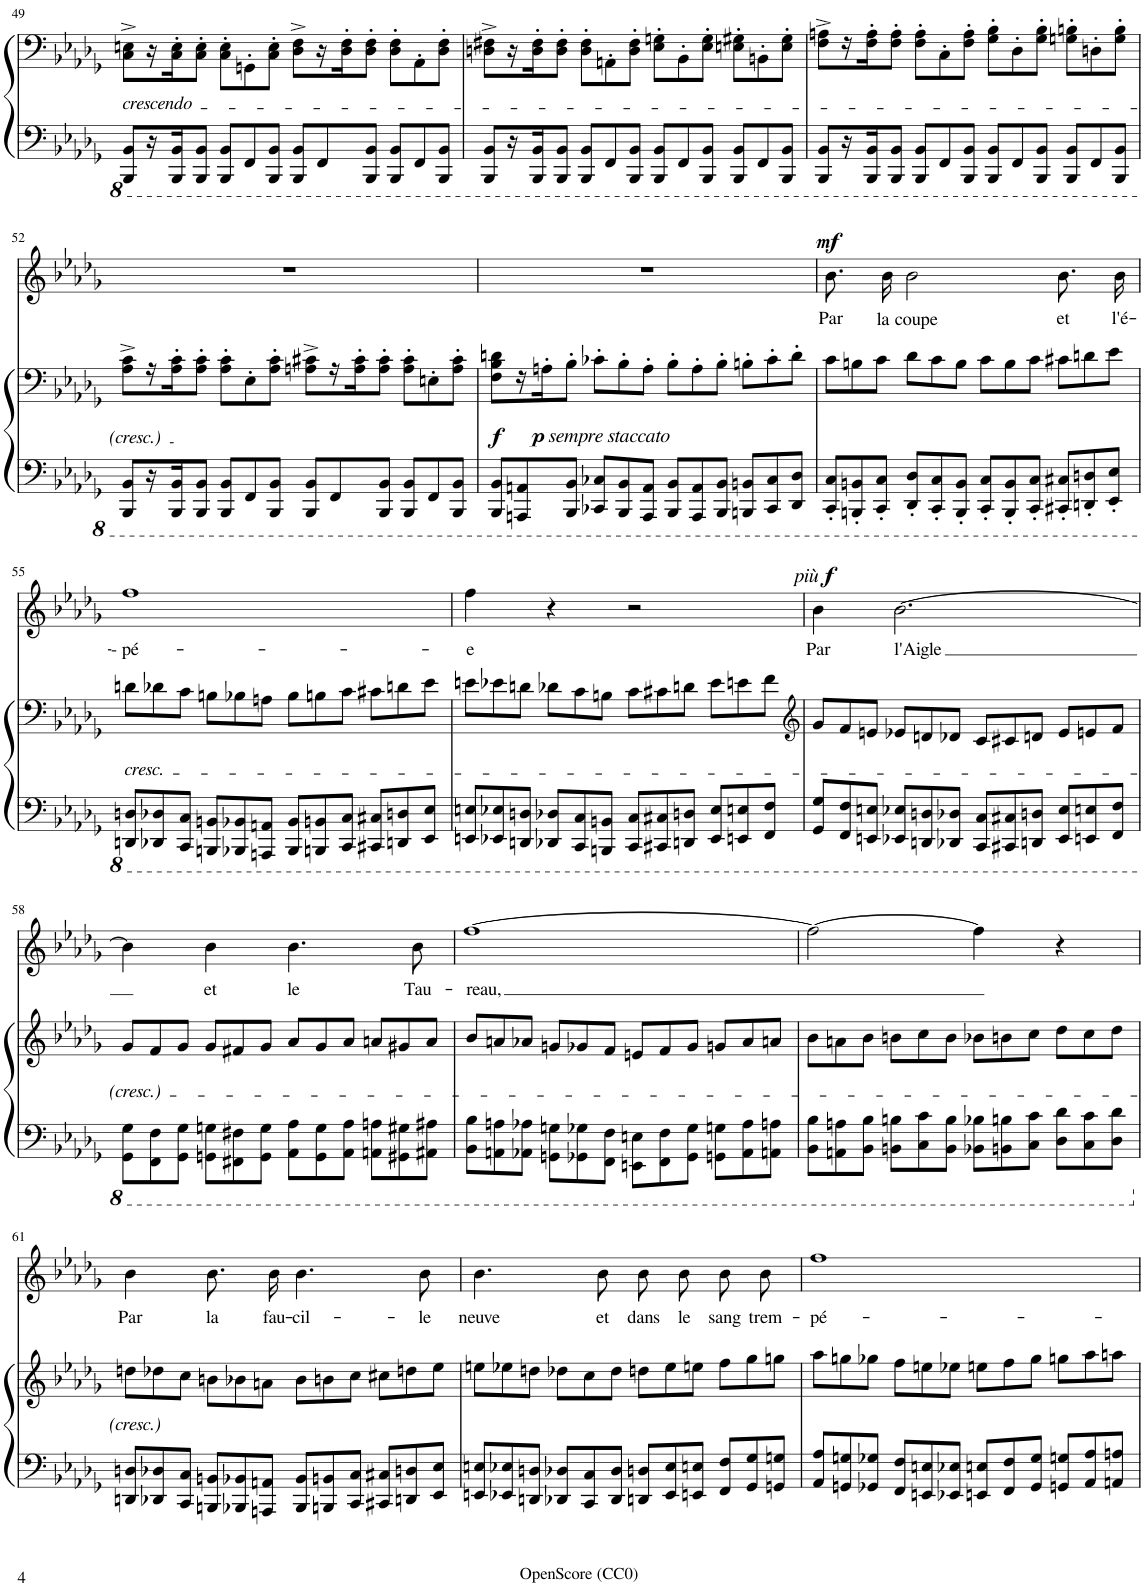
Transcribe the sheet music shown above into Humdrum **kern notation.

**kern	**kern	**dynam	**kern	**text	**dynam
*part2	*part2	*part2	*part1	*part1	*part1
*staff3	*staff2	*staff2/3	*staff1	*staff1	*staff1
*I"Piano	*	*	*I"Voice	*	*
*I'Pno	*	*	*	*	*
!!LO:PB:g=z
*clefF4	*clefF4	*	*clefG2	*	*
*k[b-e-a-d-g-]	*k[b-e-a-d-g-]	*	*k[b-e-a-d-g-]	*	*
*M4/4	*M4/4	*	*M4/4	*	*
*Xbrackettup	*Xbrackettup	*	*	*	*
=49	=49	=49	=49	=49	=49
!	!LO:TX:b:i:t=crescendo	!	!	!	!
12BBBB-/' 12BBB-/'L	12C\^> 12En\^>L	.	1r	.	.
24r	24r	.	.	.	.
24BBBB-/' 24BBB-/'J	24C\'> 24E\'>J	.	.	.	.
12BBBB-/' 12BBB-/'J	12C\'> 12E\'>J	.	.	.	.
12BBBB-/' 12BBB-/'L	12C\'> 12E\'>L	.	.	.	.
12FFF'/	12GGn'>\	.	.	.	.
12BBBB-/' 12BBB-/'J	12C\'> 12E\'>J	.	.	.	.
12BBBB-/' 12BBB-/'L	12D-\^> 12F\^>L	.	.	.	.
12FFF'/	24r	.	.	.	.
.	24D-\'> 24F\'>J	.	.	.	.
12BBBB-/' 12BBB-/'J	12D-\'> 12F\'>J	.	.	.	.
12BBBB-/' 12BBB-/'L	12D-\'> 12F\'>L	.	.	.	.
12FFF'/	12AA-'>\	.	.	.	.
12BBBB-/' 12BBB-/'J	12D-\'> 12F\'>J	.	.	.	.
=50	=50	=50	=50	=50	=50
12BBBB-/' 12BBB-/'L	12Dn\^> 12F#X\^>L	.	1r	.	.
24r	24r	.	.	.	.
24BBBB-/' 24BBB-/'J	24D\'> 24F#\'>J	.	.	.	.
12BBBB-/' 12BBB-/'J	12D\'> 12F#\'>J	.	.	.	.
12BBBB-/' 12BBB-/'L	12D\'> 12F#\'>L	.	.	.	.
12FFF'/	12AAn'>\	.	.	.	.
12BBBB-/' 12BBB-/'J	12D\'> 12F#\'>J	.	.	.	.
12BBBB-/' 12BBB-/'L	12E-\'> 12Gn\'>L	.	.	.	.
12FFF'/	12BB-'>\	.	.	.	.
12BBBB-/' 12BBB-/'J	12E-\'> 12G\'>J	.	.	.	.
12BBBB-/' 12BBB-/'L	12En\'> 12G#X\'>L	.	.	.	.
12FFF'/	12BBn'>\	.	.	.	.
12BBBB-/' 12BBB-/'J	12E\'> 12G#\'>J	.	.	.	.
=51	=51	=51	=51	=51	=51
12BBBB-/' 12BBB-/'L	12F\^> 12An\^>L	.	1r	.	.
24r	24r	.	.	.	.
24BBBB-/' 24BBB-/'J	24F\'> 24A\'>J	.	.	.	.
12BBBB-/' 12BBB-/'J	12F\'> 12A\'>J	.	.	.	.
12BBBB-/' 12BBB-/'L	12F\'> 12A\'>L	.	.	.	.
12FFF'/	12C'>\	.	.	.	.
12BBBB-/' 12BBB-/'J	12F\'> 12A\'>J	.	.	.	.
12BBBB-/' 12BBB-/'L	12G-\'> 12B-\'>L	.	.	.	.
12FFF'/	12D-'>\	.	.	.	.
12BBBB-/' 12BBB-/'J	12G-\'> 12B-\'>J	.	.	.	.
12BBBB-/' 12BBB-/'L	12Gn\'> 12Bn\'>L	.	.	.	.
12FFF'/	12Dn'>\	.	.	.	.
12BBBB-/' 12BBB-/'J	12G\'> 12B\'>J	.	.	.	.
!!LO:LB:g=z
=52	=52	=52	=52	=52	=52
12BBBB-/' 12BBB-/'L	12A-\^> 12c\^>L	.	1r	.	.
24r	24r	.	.	.	.
24BBBB-/' 24BBB-/'J	24A-\'> 24c\'>J	.	.	.	.
12BBBB-/' 12BBB-/'J	12A-\'> 12c\'>J	.	.	.	.
12BBBB-/' 12BBB-/'L	12A-\'> 12c\'>L	.	.	.	.
12FFF'/	12E-'>\	.	.	.	.
12BBBB-/' 12BBB-/'J	12A-\'> 12c\'>J	.	.	.	.
12BBBB-/' 12BBB-/'L	12An\^> 12c#X\^>L	.	.	.	.
12FFF'/	24r	.	.	.	.
.	24A\'> 24c#\'>J	.	.	.	.
12BBBB-/' 12BBB-/'J	12A\'> 12c#\'>J	.	.	.	.
12BBBB-/' 12BBB-/'L	12A\'> 12c#\'>L	.	.	.	.
12FFF'/	12En'>\	.	.	.	.
12BBBB-/' 12BBB-/'J	12A\'> 12c#\'>J	.	.	.	.
=53	=53	=53	=53	=53	=53
!	!	!LO:DY:b	!	!	!
12BBBB-/' 12BBB-/'L	12F\ 12B-\ 12dn\L	f	1r	.	.
12AAAAn/' 12AAAn/'	24r	.	.	.	.
!	!LO:TX:b:i:t=sempre staccato	!	!	!	!
!	!	!LO:DY:b	!	!	!
.	24An'>\J	p	.	.	.
12BBBB-/' 12BBB-/'J	12B-'>\J	.	.	.	.
12CCC-X/' 12CC-X/'L	12c-X'>\L	.	.	.	.
12BBBB-/' 12BBB-/'	12B-'>\	.	.	.	.
12AAAA/' 12AAA/'J	12A'>\J	.	.	.	.
12BBBB-/' 12BBB-/'L	12B-'>\L	.	.	.	.
12AAAA/' 12AAA/'	12A'>\	.	.	.	.
12BBBB-/' 12BBB-/'J	12B-'>\J	.	.	.	.
12BBBBn/' 12BBBn/'L	12Bn'>\L	.	.	.	.
12CCC-/' 12CC-/'	12c-'>\	.	.	.	.
12DDD-/' 12DD-/'J	12d'>\J	.	.	.	.
=54	=54	=54	=54	=54	=54
!	!	!	!	!LO:LY:b	!LO:DY:a
12CCC/' 12CC/'L	12c'\L	.	8.b-\L	Par	mf
12BBBBn/' 12BBBn/'	12Bn'\	.	.	.	.
12CCC/' 12CC/'J	12c'\J	.	.	.	.
!	!	!	!	!LO:LY:b	!
.	.	.	16b-\Jk	la	.
!	!	!	!	!LO:LY:b	!
12DDD-/' 12DD-/'L	12d-'\L	.	2b-\	coupe	.
12CCC/' 12CC/'	12c'\	.	.	.	.
12BBBB/' 12BBB/'J	12B'\J	.	.	.	.
12CCC/' 12CC/'L	12c'\L	.	.	.	.
12BBBB/' 12BBB/'	12B'\	.	.	.	.
12CCC/' 12CC/'J	12c'\J	.	.	.	.
!	!	!	!	!LO:LY:b	!
12CCC#X/' 12CC#X/'L	12c#X'\L	.	8.b-\L	et	.
12DDDn/' 12DDn/'	12dn'\	.	.	.	.
12EEE-/' 12EE-/'J	12e-'\J	.	.	.	.
!	!	!	!	!LO:LY:b	!
.	.	.	16b-\Jk	l'é-	.
!!LO:LB:g=z
=55	=55	=55	=55	=55	=55
!	!LO:TX:b:i:t=cresc.	!	!	!	!
!	!	!	!	!LO:LY:b	!
12DDDn/' 12DDn/'L	12dn'\L	.	1ff	-- pé-	.
12DDD-X/' 12DD-X/'	12d-X'\	.	.	.	.
12CCC/' 12CC/'J	12c'\J	.	.	.	.
12BBBBn/' 12BBBn/'L	12Bn'\L	.	.	.	.
12BBBB-X/' 12BBB-X/'	12B-X'\	.	.	.	.
12AAAAn/' 12AAAn/'J	12An'\J	.	.	.	.
12BBBB-/' 12BBB-/'L	12B-'\L	.	.	.	.
12BBBBn/' 12BBBn/'	12Bn'\	.	.	.	.
12CCC/' 12CC/'J	12c'\J	.	.	.	.
12CCC#X/' 12CC#X/'L	12c#X'\L	.	.	.	.
12DDDn/' 12DDn/'	12dn'\	.	.	.	.
12EEE-/' 12EE-/'J	12e-'\J	.	.	.	.
=56	=56	=56	=56	=56	=56
!	!	!	!	!LO:LY:b	!
12EEEn/' 12EEn/'L	12en'\L	.	4ff\	-e	.
12EEE-X/' 12EE-X/'	12e-X'\	.	.	.	.
12DDDn/' 12DDn/'J	12dn'\J	.	.	.	.
12DDD-X/' 12DD-X/'L	12d-X'\L	.	4r	.	.
12CCC/' 12CC/'	12c'\	.	.	.	.
12BBBBn/' 12BBBn/'J	12Bn'\J	.	.	.	.
12CCC/' 12CC/'L	12c'\L	.	2r	.	.
12CCC#X/' 12CC#X/'	12c#X'\	.	.	.	.
12DDDn/' 12DDn/'J	12dn'\J	.	.	.	.
12EEE-/' 12EE-/'L	12e-'\L	.	.	.	.
12EEEn/' 12EEn/'	12en'\	.	.	.	.
12FFF/' 12FF/'J	12f'\J	.	.	.	.
=57	=57	=57	=57	=57	=57
*	*clefG2	*	*	*	*
!	!	!	!	!LO:LY:b	!LO:DY:a
!	!	!	!	!	!LO:DY:n=1:a
12GGG-/' 12GG-/'L	12g-'/L	.	4b-\	Par	other-dynamics f
12FFF/' 12FF/'	12f'/	.	.	.	.
12EEEn/' 12EEn/'J	12en'/J	.	.	.	.
!	!	!	!	!LO:LY:b	!
12EEE-X/' 12EE-X/'L	12e-X'/L	.	[2.b-\	l'Aigle	.
12DDDn/' 12DDn/'	12dn'/	.	.	.	.
12DDD-X/' 12DD-X/'J	12d-X'/J	.	.	.	.
12CCC/' 12CC/'L	12c'/L	.	.	.	.
12CCC#X/' 12CC#X/'	12c#X'/	.	.	.	.
12DDDn/' 12DDn/'J	12dn'/J	.	.	.	.
12EEE-/' 12EE-/'L	12e-'/L	.	.	.	.
12EEEn/' 12EEn/'	12en'/	.	.	.	.
12FFF/' 12FF/'J	12f'/J	.	.	.	.
!!LO:LB:g=z
=58	=58	=58	=58	=58	=58
12GGG-\' 12GG-\'L	12g-'/L	.	4b-\]	.	.
12FFF\' 12FF\'	12f'/	.	.	.	.
12GGG-\' 12GG-\'J	12g-'/J	.	.	.	.
!	!	!	!	!LO:LY:b	!
12GGGn\' 12GGn\'L	12g-'/L	.	4b-\	et	.
12FFF#X\' 12FF#X\'	12f#X'/	.	.	.	.
12GGG\' 12GG\'J	12g-'/J	.	.	.	.
!	!	!	!	!LO:LY:b	!
12AAA-\' 12AA-\'L	12a-'/L	.	4.b-\	le	.
12GGG\' 12GG\'	12g-'/	.	.	.	.
12AAA-\' 12AA-\'J	12a-'/J	.	.	.	.
12AAAn\' 12AAn\'L	12an'/L	.	.	.	.
12GGG#X\' 12GG#X\'	12g#X'/	.	.	.	.
!	!	!	!	!LO:LY:b	!
.	.	.	8b-\	Tau-	.
12AAA#X\' 12AA#X\'J	12a'/J	.	.	.	.
=59	=59	=59	=59	=59	=59
!	!	!	!	!LO:LY:b	!
12BBB-\' 12BB-\'L	12b-'/L	.	[1ff	-reau,	.
12AAAn\' 12AAn\'	12an'/	.	.	.	.
12AAA-X\' 12AA-X\'J	12a-X'/J	.	.	.	.
12GGGn\' 12GGn\'L	12gn'/L	.	.	.	.
12GGG-X\' 12GG-X\'	12g-X'/	.	.	.	.
12FFF\' 12FF\'J	12f'/J	.	.	.	.
12EEEn\' 12EEn\'L	12en'/L	.	.	.	.
12FFF\' 12FF\'	12f'/	.	.	.	.
12GGG-\' 12GG-\'J	12g-'/J	.	.	.	.
12GGGn\' 12GGn\'L	12gn'/L	.	.	.	.
12AAA-\' 12AA-\'	12a-'/	.	.	.	.
12AAAn\' 12AAn\'J	12an'/J	.	.	.	.
=60	=60	=60	=60	=60	=60
12BBB-\' 12BB-\'L	12b-'\L	.	2ff\_	.	.
12AAAn\' 12AAn\'	12an'\	.	.	.	.
12BBB-\' 12BB-\'J	12b-'\J	.	.	.	.
12BBBn\' 12BBn\'L	12bn'\L	.	.	.	.
12CC\' 12C\'	12cc'\	.	.	.	.
12BBB\' 12BB\'J	12b'\J	.	.	.	.
12BBB-X\' 12BB-X\'L	12b-X'\L	.	4ff\]	.	.
12BBBn\' 12BBn\'	12bn'\	.	.	.	.
12CC\' 12C\'J	12cc'\J	.	.	.	.
12DD-\' 12D-\'L	12dd-'\L	.	4r	.	.
12CC\' 12C\'	12cc'\	.	.	.	.
12DD-\' 12D-\'J	12dd-'\J	.	.	.	.
!!LO:LB:g=z
=61	=61	=61	=61	=61	=61
!	!	!	!	!LO:LY:b	!
12DDn/' 12Dn/'L	12ddn'\L	.	4b-\	Par	.
12DD-X/' 12D-X/'	12dd-X'\	.	.	.	.
12CC/' 12C/'J	12cc'\J	.	.	.	.
!	!	!	!	!LO:LY:b	!
12BBBn/' 12BBn/'L	12bn'\L	.	8.b-\L	la	.
12BBB-X/' 12BB-X/'	12b-X'\	.	.	.	.
12AAAn/' 12AAn/'J	12an'\J	.	.	.	.
!	!	!	!	!LO:LY:b	!
.	.	.	16b-\Jk	fau-	.
!	!	!	!	!LO:LY:b	!
12BBB-/' 12BB-/'L	12b-'\L	.	4.b-\	-cil-	.
12BBBn/' 12BBn/'	12bn'\	.	.	.	.
12CC/' 12C/'J	12cc'\J	.	.	.	.
12CC#X/' 12C#X/'L	12cc#X'\L	.	.	.	.
12DDn/' 12Dn/'	12ddn'\	.	.	.	.
!	!	!	!	!LO:LY:b	!
.	.	.	8b-\	-le	.
12EE-/' 12E-/'J	12ee-'\J	.	.	.	.
=62	=62	=62	=62	=62	=62
!	!	!	!	!LO:LY:b	!
12EEn/' 12En/'L	12een'>\L	.	4.b-\	neuve	.
12EE-X/' 12E-X/'	12ee-X'>\	.	.	.	.
12DDn/' 12Dn/'J	12ddn'>\J	.	.	.	.
12DD-X/' 12D-X/'L	12dd-X'>\L	.	.	.	.
12CC/' 12C/'	12cc'>\	.	.	.	.
!	!	!	!	!LO:LY:b	!
.	.	.	8b-\	et	.
12DD-/' 12D-/'J	12dd-'>\J	.	.	.	.
!	!	!	!	!LO:LY:b	!
12DDn/' 12Dn/'L	12ddn'>\L	.	8b-\L	dans	.
12EE-/' 12E-/'	12ee-'>\	.	.	.	.
!	!	!	!	!LO:LY:b	!
.	.	.	8b-\J	le	.
12EEn/' 12En/'J	12een'>\J	.	.	.	.
!	!	!	!	!LO:LY:b	!
12FF/' 12F/'L	12ff'>\L	.	8b-\L	sang	.
12GG-/' 12G-/'	12gg-'>\	.	.	.	.
!	!	!	!	!LO:LY:b	!
.	.	.	8b-\J	trem-	.
12GGn/' 12Gn/'J	12ggn'>\J	.	.	.	.
=63	=63	=63	=63	=63	=63
!	!	!	!	!LO:LY:b	!
12AA-/' 12A-/'L	12aa-'\L	.	1ff	-pé-	.
12GGn/' 12Gn/'	12ggn'\	.	.	.	.
12GG-X/' 12G-X/'J	12gg-X'\J	.	.	.	.
12FF/' 12F/'L	12ff'\L	.	.	.	.
12EEn/' 12En/'	12een'\	.	.	.	.
12EE-X/' 12E-X/'J	12ee-X'\J	.	.	.	.
12EEn/' 12En/'L	12een'\L	.	.	.	.
12FF/' 12F/'	12ff'\	.	.	.	.
12GG-/' 12G-/'J	12gg-'\J	.	.	.	.
12GGn/' 12Gn/'L	12ggn'\L	.	.	.	.
12AA-/' 12A-/'	12aa-'\	.	.	.	.
12AAn/' 12An/'J	12aan'\J	.	.	.	.
=	=	=	=	=	=
*-	*-	*-	*-	*-	*-
